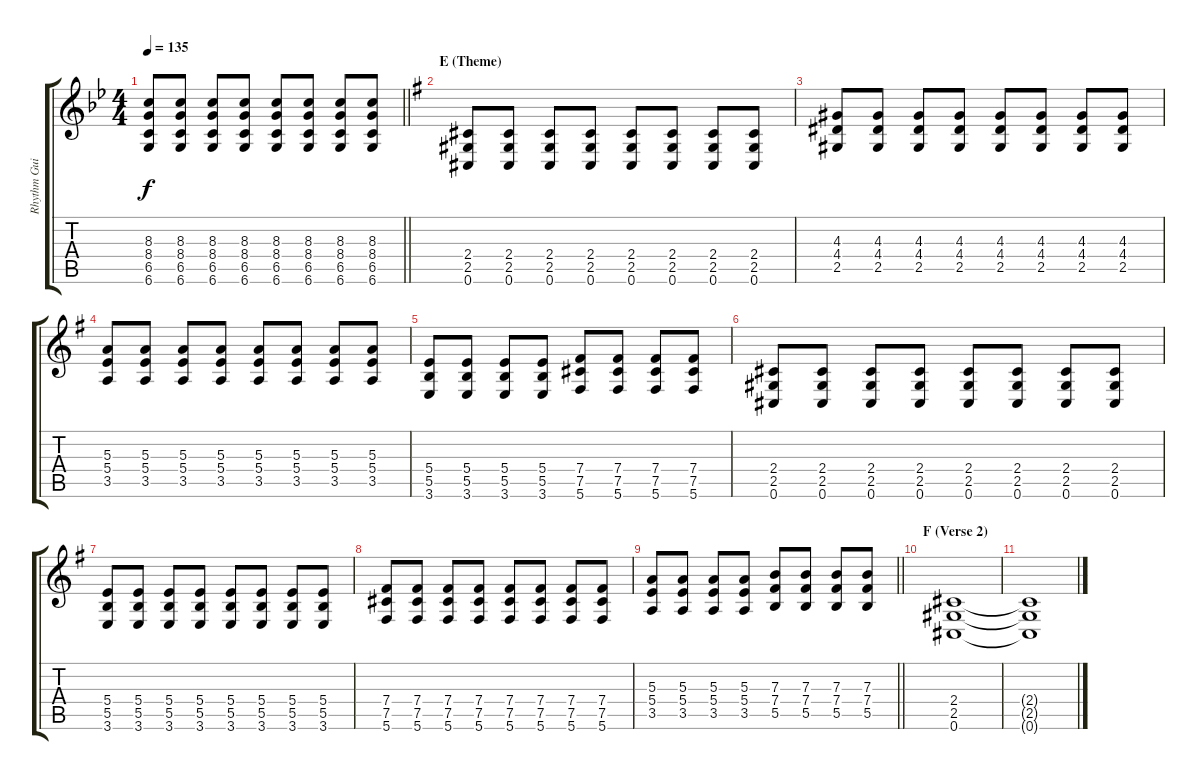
\track ("Rhythm Guitar (Christofer Johnsson)" "Rhythm Gui") {instrument distortionguitar}
\staff {score tabs}
\tuning (Db4 Ab3 E3 B2 Gb2 Db2) {hide}
\ts (4 4)
\tempo 135
\clef g2
\barLineRight lightlight
\ks gminor
(8.3 8.4 6.5 6.6).8{dy f} (8.3 8.4 6.5 6.6).8 (8.3 8.4 6.5 6.6).8 (8.3 8.4 6.5 6.6).8 (8.3 8.4 6.5 6.6).8 (8.3 8.4 6.5 6.6).8 (8.3 8.4 6.5 6.6).8 (8.3 8.4 6.5 6.6).8 |
\section ("" "E (Theme)")
\ks eminor
(2.4 2.5 0.6).8 (2.4 2.5 0.6).8 (2.4 2.5 0.6).8 (2.4 2.5 0.6).8 (2.4 2.5 0.6).8 (2.4 2.5 0.6).8 (2.4 2.5 0.6).8 (2.4 2.5 0.6).8 |
(4.3 4.4 2.5).8 (4.3 4.4 2.5).8 (4.3 4.4 2.5).8 (4.3 4.4 2.5).8 (4.3 4.4 2.5).8 (4.3 4.4 2.5).8 (4.3 4.4 2.5).8 (4.3 4.4 2.5).8 |
(5.3 5.4 3.5).8 (5.3 5.4 3.5).8 (5.3 5.4 3.5).8 (5.3 5.4 3.5).8 (5.3 5.4 3.5).8 (5.3 5.4 3.5).8 (5.3 5.4 3.5).8 (5.3 5.4 3.5).8 |
(5.4 5.5 3.6).8 (5.4 5.5 3.6).8 (5.4 5.5 3.6).8 (5.4 5.5 3.6).8 (7.4 7.5 5.6).8 (7.4 7.5 5.6).8 (7.4 7.5 5.6).8 (7.4 7.5 5.6).8 |
(2.4 2.5 0.6).8 (2.4 2.5 0.6).8 (2.4 2.5 0.6).8 (2.4 2.5 0.6).8 (2.4 2.5 0.6).8 (2.4 2.5 0.6).8 (2.4 2.5 0.6).8 (2.4 2.5 0.6).8 |
(5.4 5.5 3.6).8 (5.4 5.5 3.6).8 (5.4 5.5 3.6).8 (5.4 5.5 3.6).8 (5.4 5.5 3.6).8 (5.4 5.5 3.6).8 (5.4 5.5 3.6).8 (5.4 5.5 3.6).8 |
(7.4 7.5 5.6).8 (7.4 7.5 5.6).8 (7.4 7.5 5.6).8 (7.4 7.5 5.6).8 (7.4 7.5 5.6).8 (7.4 7.5 5.6).8 (7.4 7.5 5.6).8 (7.4 7.5 5.6).8 |
\barLineRight lightlight
(5.3 5.4 3.5).8 (5.3 5.4 3.5).8 (5.3 5.4 3.5).8 (5.3 5.4 3.5).8 (7.3 7.4 5.5).8 (7.3 7.4 5.5).8 (7.3 7.4 5.5).8 (7.3 7.4 5.5).8 |
\section ("" "F (Verse 2)")
(2.4 2.5 0.6).1{volume 0} |
(2.4{t} 2.5{t} 0.6{t}).1
